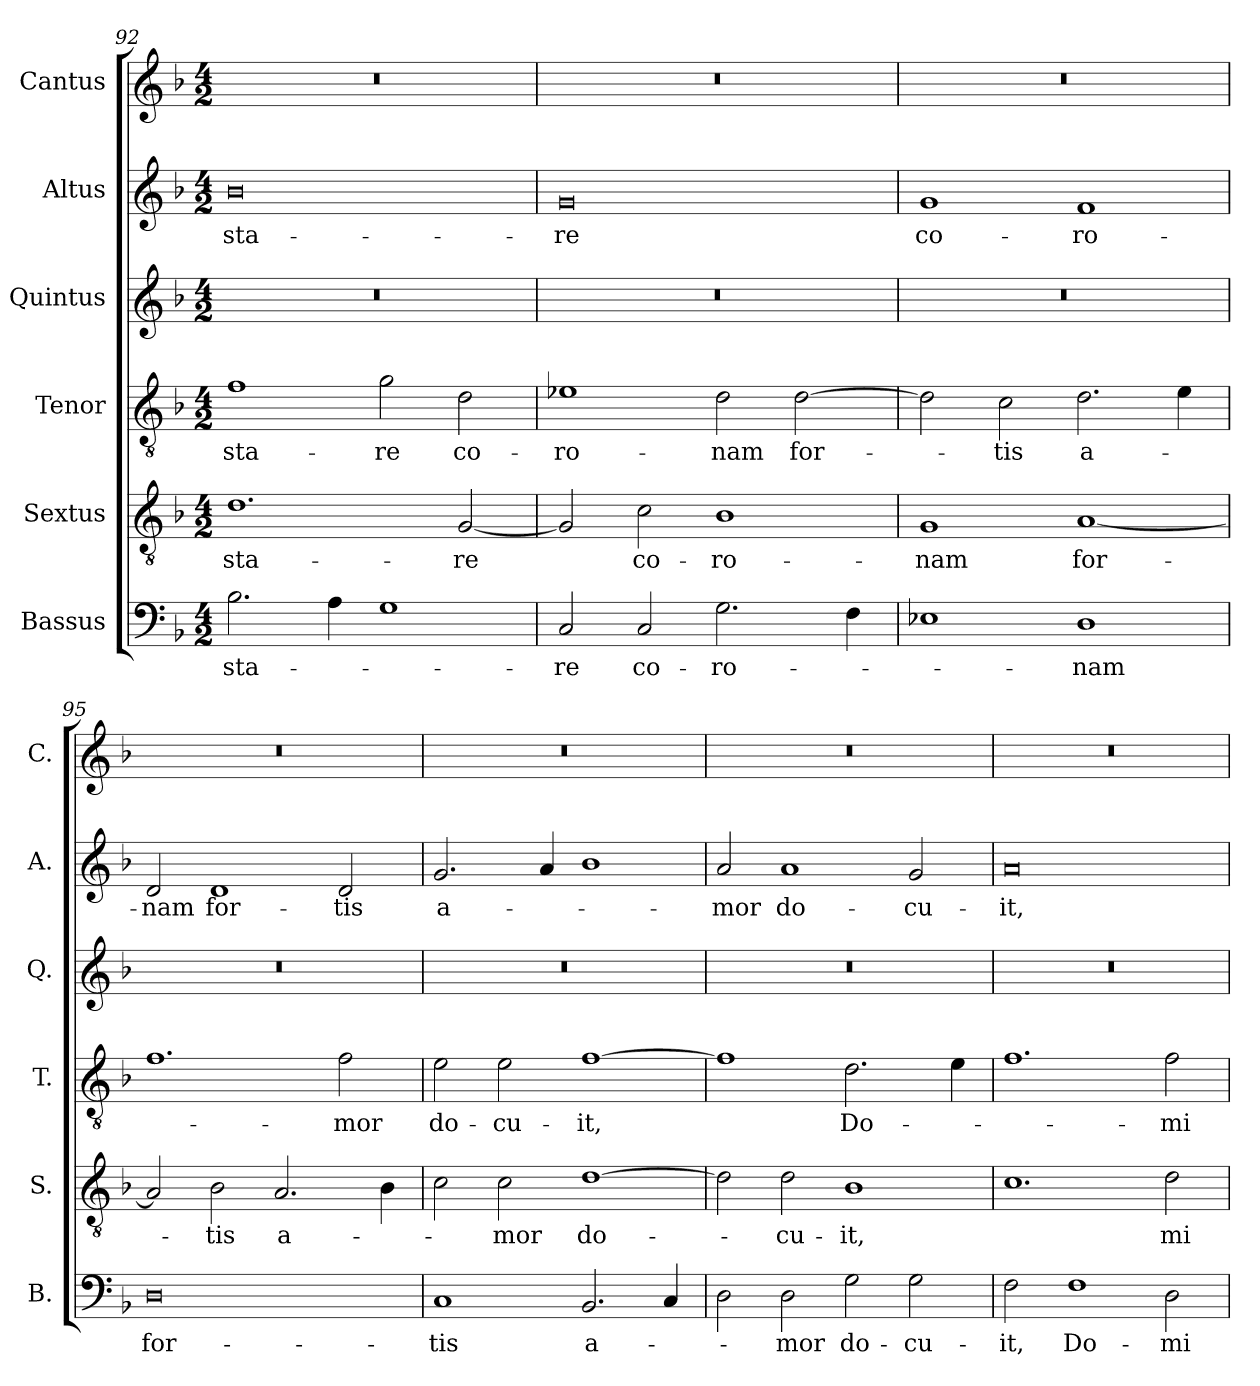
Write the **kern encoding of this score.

**kern	**text	**kern	**text	**kern	**text	**kern	**kern	**text	**kern
*part6	*part6	*part5	*part5	*part4	*part4	*part3	*part2	*part2	*part1
*staff6	*staff6	*staff5	*staff5	*staff4	*staff4	*staff3	*staff2	*staff2	*staff1
*I"Bassus	*	*I"Sextus	*	*I"Tenor	*	*I"Quintus	*I"Altus	*	*I"Cantus
*I'B.	*	*I'S.	*	*I'T.	*	*I'Q.	*I'A.	*	*I'C.
*clefF4	*	*clefGv2	*	*clefGv2	*	*clefG2	*clefG2	*	*clefG2
*k[b-]	*	*k[b-]	*	*k[b-]	*	*k[b-]	*k[b-]	*	*k[b-]
*M4/2	*	*M4/2	*	*M4/2	*	*M4/2	*M4/2	*	*M4/2
=92	=92	=92	=92	=92	=92	=92	=92	=92	=92
2.B-\	-sta-	1.d	-sta-	1f	-sta-	0r	0b-	-sta-	0r
4A\	.	.	.	.	.	.	.	.	.
1G	.	.	.	2g\	-re	.	.	.	.
.	.	[2G/	-re	2d\	co-	.	.	.	.
=93	=93	=93	=93	=93	=93	=93	=93	=93	=93
2C/	-re	2G/]	.	1e-X	-ro-	0r	0g	-re	0r
2C/	co-	2c\	co-	.	.	.	.	.	.
2.G\	-ro-	1B-	-ro-	2d\	-nam	.	.	.	.
.	.	.	.	[2d\	for-	.	.	.	.
4F\	.	.	.	.	.	.	.	.	.
=94	=94	=94	=94	=94	=94	=94	=94	=94	=94
1E-X	.	1G	-nam	2d\]	.	0r	1g	co-	0r
.	.	.	.	2c\	-tis	.	.	.	.
1D	-nam	[1A	for-	2.d\	a-	.	1f	-ro-	.
.	.	.	.	4e\	.	.	.	.	.
=95	=95	=95	=95	=95	=95	=95	=95	=95	=95
0D	for-	2A/]	.	1.f	.	0r	2d/	-nam	0r
.	.	2B-\	-tis	.	.	.	1d	for-	.
.	.	2.A/	a-	.	.	.	.	.	.
.	.	.	.	2f\	-mor	.	2d/	-tis	.
.	.	4B-\	.	.	.	.	.	.	.
=96	=96	=96	=96	=96	=96	=96	=96	=96	=96
1C	-tis	2c\	.	2e\	do-	0r	2.g/	a-	0r
.	.	2c\	-mor	2e\	-cu-	.	.	.	.
.	.	.	.	.	.	.	4a/	.	.
2.BB-/	a-	[1d	do-	[1f	-it,	.	1b-	.	.
4C/	.	.	.	.	.	.	.	.	.
=97	=97	=97	=97	=97	=97	=97	=97	=97	=97
2D\	.	2d\]	.	1f]	.	0r	2a/	-mor	0r
2D\	-mor	2d\	-cu-	.	.	.	1a	do-	.
2G\	do-	1B-	-it,	2.d\	Do-	.	.	.	.
2G\	-cu-	.	.	.	.	.	2g/	-cu-	.
.	.	.	.	4e\	.	.	.	.	.
!!LO:PB:g=z
=98	=98	=98	=98	=98	=98	=98	=98	=98	=98
2F\	-it,	1.c	.	1.f	.	0r	0a	-it,	0r
1F	Do-	.	.	.	.	.	.	.	.
2D\	-mi-	2d\	-mi-	2f\	-mi-	.	.	.	.
=	=	=	=	=	=	=	=	=	=
*-	*-	*-	*-	*-	*-	*-	*-	*-	*-
